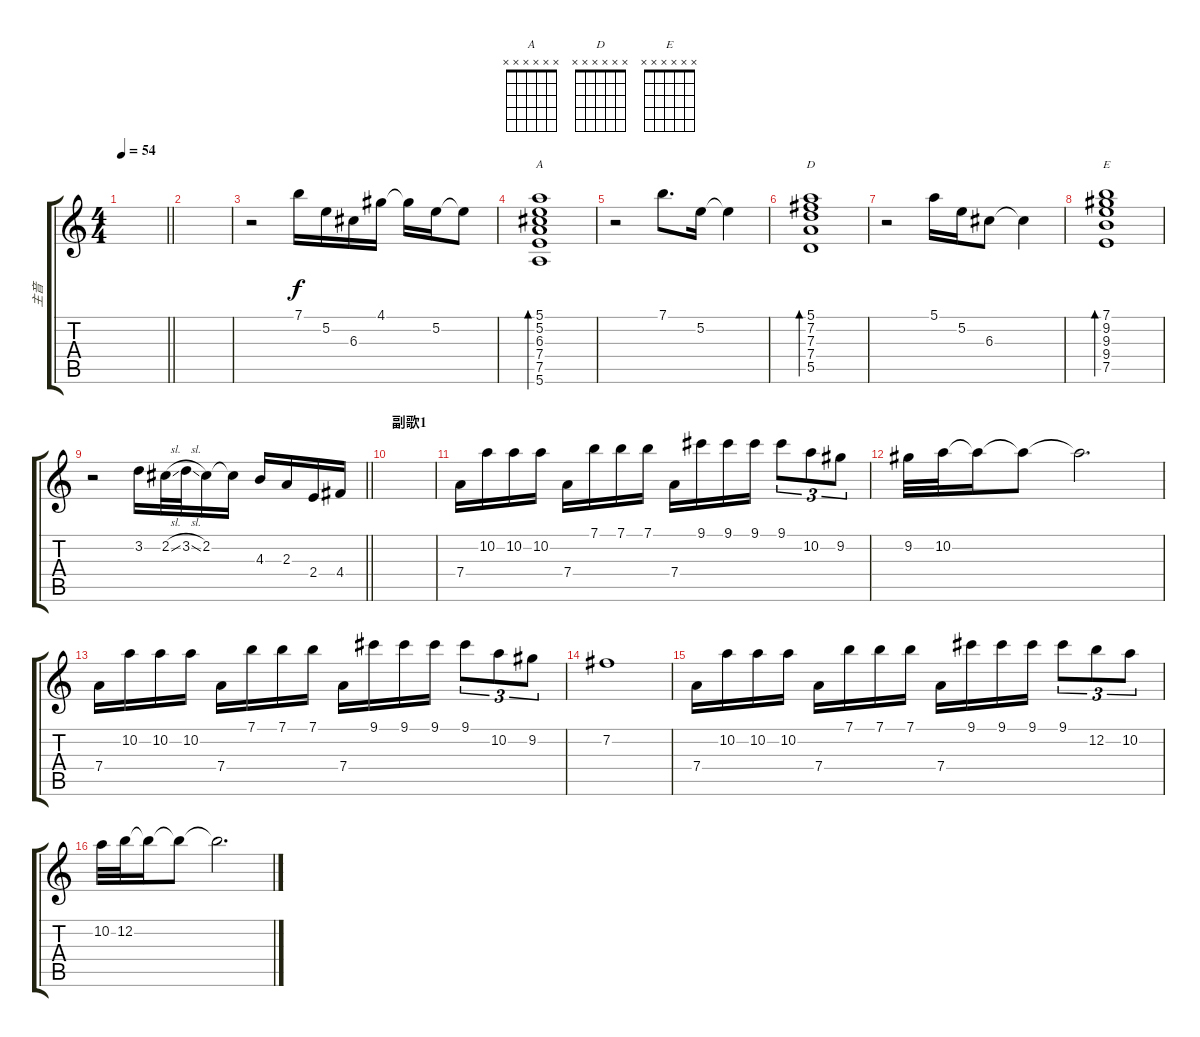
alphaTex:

\track ("主音" "主音") {instrument acousticguitarsteel}
\staff {score tabs}
\tuning (E4 B3 G3 D3 A2 E2) {hide}
\chord ("A" x x x x x x)
\chord ("D" x x x x x x)
\chord ("E" x x x x x x)
\ts (4 4)
\tempo 54
\clef g2
\barLineRight lightlight
\ks c
|
|
r.2 7.1.16 5.2.16 6.3.16 4.1.16 4.1{t}.16 5.2.16 5.2{t}.8 |
(5.1 5.2 6.3 7.4 7.5 5.6).1{bd 120 ch "A"} |
r.2 7.1.8{d} 5.2.16 5.2{t}.4 |
(5.1 7.2 7.3 7.4 5.5).1{bd 120 ch "D"} |
r.2 5.1.16 5.2.16 6.3.8 6.3{t}.4 |
(7.1 9.2 9.3 9.4 7.5).1{bd 120 ch "E"} |
\barLineRight lightlight
r.2 3.2.16 2.2{sl}.32 3.2{sl}.32 2.2.16 2.2{t}.16 4.3.16 2.3.16 2.4.16 4.4.16 |
\section ("" "副歌1")
|
7.4.16 10.2.16 10.2.16 10.2.16 7.4.16 7.1.16 7.1.16 7.1.16 7.4.16 9.1.16 9.1.16 9.1.16 9.1.8{tu (3 2)} 10.2.8{tu (3 2)} 9.2.8{tu (3 2)} |
9.2.32 10.2.32 10.2{t}.16 10.2{t}.8 10.2{t}.2{d} |
7.4.16 10.2.16 10.2.16 10.2.16 7.4.16 7.1.16 7.1.16 7.1.16 7.4.16 9.1.16 9.1.16 9.1.16 9.1.8{tu (3 2)} 10.2.8{tu (3 2)} 9.2.8{tu (3 2)} |
7.2.1 |
7.4.16 10.2.16 10.2.16 10.2.16 7.4.16 7.1.16 7.1.16 7.1.16 7.4.16 9.1.16 9.1.16 9.1.16 9.1.8{tu (3 2)} 12.2.8{tu (3 2)} 10.2.8{tu (3 2)} |
10.2.32 12.2.32 12.2{t}.16 12.2{t}.8 12.2{t}.2{d}
